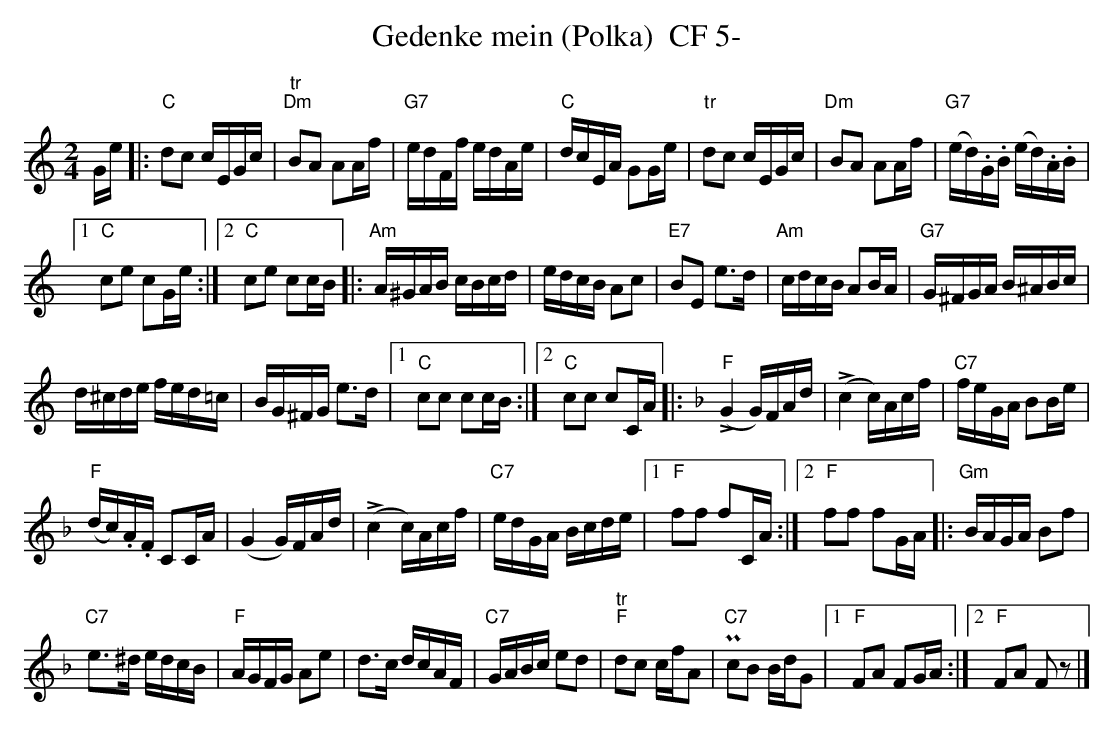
X:1
T:Gedenke mein (Polka)  CF 5-
M:2/4
L:1/16
K:C%%MIDI gchordon
Ge |: "C"d2c2 cEGc | "tr""Dm"B2A2 A2Af | "G7"edFf edAe | "C"dcEA G2Ge | "tr" d2c2 cEGc | "Dm"B2A2 A2Af | ("G7"ed).G.B (ed).A.B |1
"C"c2e2 c2Ge :|2 "C"c2e2 c2cB |: "Am"A^GAB cBcd | edcB A2c2 | "E7"B2E2 e3d | "Am"cdcB A2BA | "G7"G^FGA B^ABc |
d^cde fed=c | BG^FG e3d |1 "C"c2c2 c2cB :|2 "C"c2c2 c2CA |: [K:F] (!>!"F"G4G)FAd | (!>!c4 c)Acf | "C7"feGA B2Be |
("F"dc).A.F C2CA | (G4G)FAd | (!>!c4 c)Acf | "C7"edGA Bcde |1 "F"f2f2 f2CA :|2 "F"f2f2 f2GA |: "Gm"BAGA B2f2 |
"C7"e3^d edcB | "F"AGFG A2e2 | d3c dcAF | "C7"GABc e2d2 | "tr""F"d2c2 cfA2 | P"C7"c2B2 BdG2 |1 "F"F2A2 F2GA :|2 "F"F2A2 F2z2 |]
